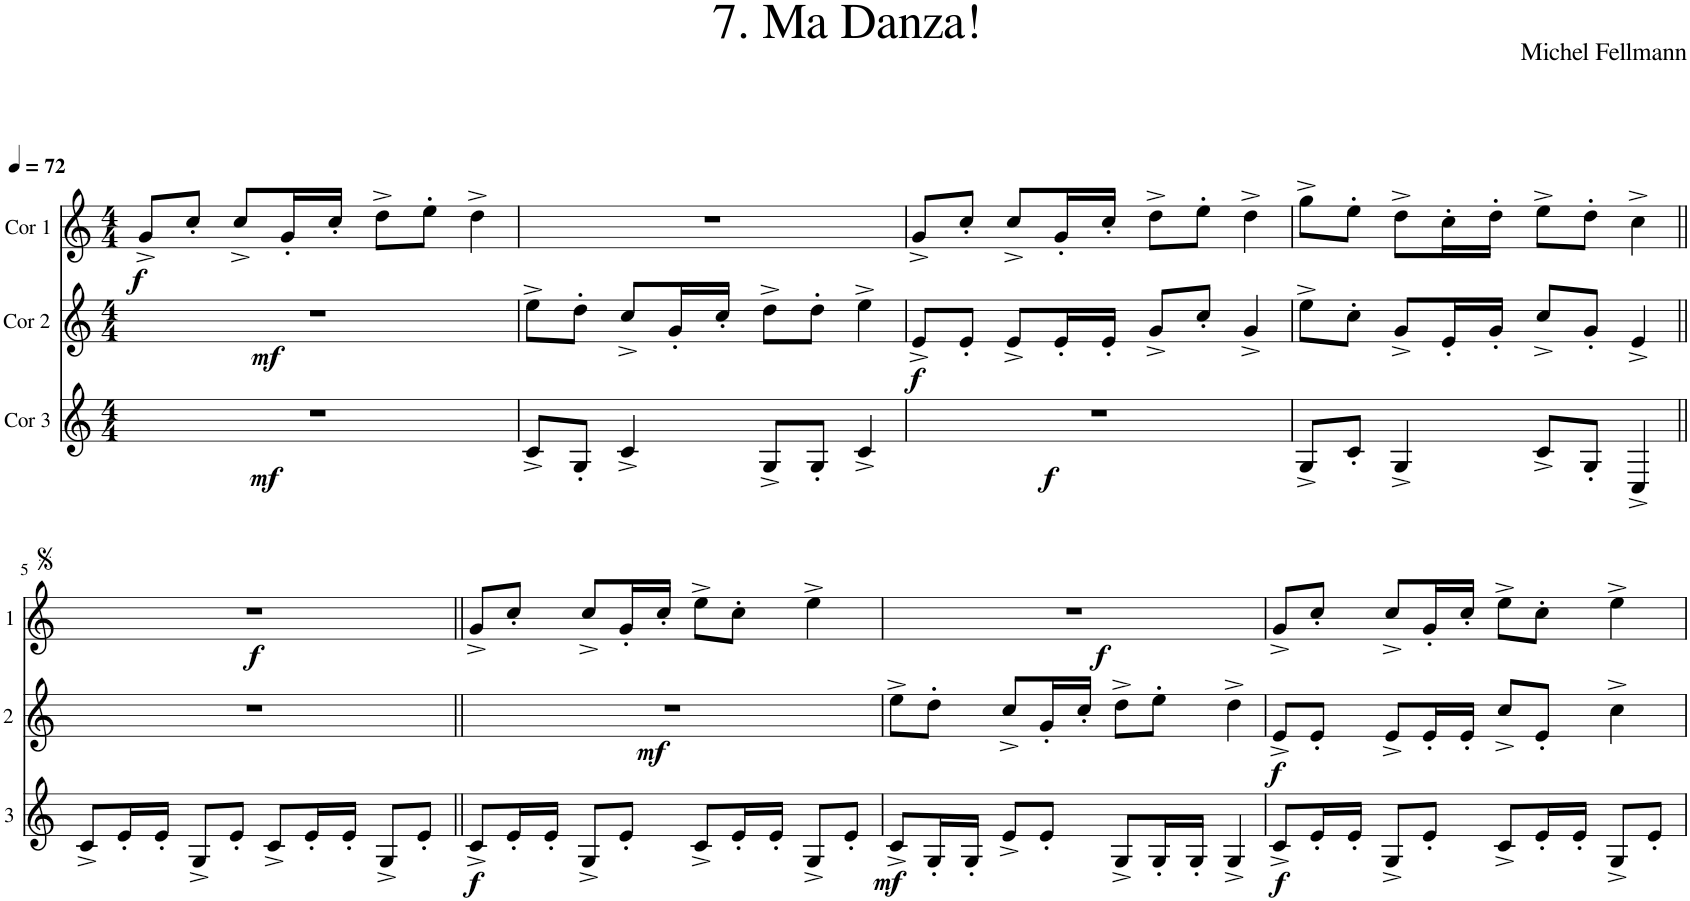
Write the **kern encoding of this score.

**kern	**dynam	**kern	**dynam	**kern	**dynam
*part3	*part3	*part2	*part2	*part1	*part1
*staff3	*staff3	*staff2	*staff2	*staff1	*staff1
*I"Cor 3	*	*I"Cor 2	*	*I"Cor 1	*
*clefG2	*	*clefG2	*	*clefG2	*
*Trd4c7	*	*Trd4c7	*	*Trd4c7	*
*k[]	*	*k[]	*	*k[]	*
*M4/4	*	*M4/4	*	*M4/4	*
*MM72	*	*MM72	*	*MM72	*
=1	=1	=1	=1	=1	=1
!	!LO:DY:b	!	!LO:DY:b	!	!LO:DY:b
1r	mf	1r	mf	8g^/L	f
.	.	.	.	8cc'/J	.
.	.	.	.	8cc^/L	.
.	.	.	.	16g'/L	.
.	.	.	.	16cc'/JJ	.
.	.	.	.	8dd^\L	.
.	.	.	.	8ee'\J	.
.	.	.	.	4dd^\	.
=2	=2	=2	=2	=2	=2
8c^/L	.	8ee^\L	.	1r	.
8G'/J	.	8dd'\J	.	.	.
4c^/	.	8cc^/L	.	.	.
.	.	16g'/L	.	.	.
.	.	16cc'/JJ	.	.	.
8G^/L	.	8dd^\L	.	.	.
8G'/J	.	8dd'\J	.	.	.
4c^/	.	4ee^\	.	.	.
=3	=3	=3	=3	=3	=3
!	!LO:DY:b	!	!LO:DY:b	!	!
1r	f	8e^/L	f	8g^/L	.
.	.	8e'/J	.	8cc'/J	.
.	.	8e^/L	.	8cc^/L	.
.	.	16e'/L	.	16g'/L	.
.	.	16e'/JJ	.	16cc'/JJ	.
.	.	8g^/L	.	8dd^\L	.
.	.	8cc'/J	.	8ee'\J	.
.	.	4g^/	.	4dd^\	.
=4	=4	=4	=4	=4	=4
8G^/L	.	8ee^\L	.	8gg^\L	.
8c'/J	.	8cc'\J	.	8ee'\J	.
4G^/	.	8g^/L	.	8dd^\L	.
.	.	16e'/L	.	16cc'\L	.
.	.	16g'/JJ	.	16dd'\JJ	.
8c^/L	.	8cc^/L	.	8ee^\L	.
8G'/J	.	8g'/J	.	8dd'\J	.
4C^/	.	4e^/	.	4cc^\	.
!!LO:LB:g=z
=5||	=5||	=5||	=5||	=5||	=5||
!	!	!	!	!	!LO:DY:b
8c^/L	.	1r	.	1r	f
16e'/L	.	.	.	.	.
16e'/JJ	.	.	.	.	.
8G^/L	.	.	.	.	.
8e'/J	.	.	.	.	.
8c^/L	.	.	.	.	.
16e'/L	.	.	.	.	.
16e'/JJ	.	.	.	.	.
8G^/L	.	.	.	.	.
8e'/J	.	.	.	.	.
=6||	=6||	=6||	=6||	=6||	=6||
!	!LO:DY:b	!	!LO:DY:b	!	!
8c^/L	f	1r	mf	8g^/L	.
16e'/L	.	.	.	8cc'/J	.
16e'/JJ	.	.	.	.	.
8G^/L	.	.	.	8cc^/L	.
8e'/J	.	.	.	16g'/L	.
.	.	.	.	16cc'/JJ	.
8c^/L	.	.	.	8ee^\L	.
16e'/L	.	.	.	8cc'\J	.
16e'/JJ	.	.	.	.	.
8G^/L	.	.	.	4ee^\	.
8e'/J	.	.	.	.	.
=7	=7	=7	=7	=7	=7
!	!LO:DY:b	!	!	!	!LO:DY:b
8c^/L	mf	8ee^\L	.	1r	f
16G'/L	.	8dd'\J	.	.	.
16G'/JJ	.	.	.	.	.
8e^/L	.	8cc^/L	.	.	.
8e'/J	.	16g'/L	.	.	.
.	.	16cc'/JJ	.	.	.
8G^/L	.	8dd^\L	.	.	.
16G'/L	.	8ee'\J	.	.	.
16G'/JJ	.	.	.	.	.
4G^/	.	4dd^\	.	.	.
=8	=8	=8	=8	=8	=8
!	!LO:DY:b	!	!LO:DY:b	!	!
8c^/L	f	8e^/L	f	8g^/L	.
16e'/L	.	8e'/J	.	8cc'/J	.
16e'/JJ	.	.	.	.	.
8G^/L	.	8e^/L	.	8cc^/L	.
8e'/J	.	16e'/L	.	16g'/L	.
.	.	16e'/JJ	.	16cc'/JJ	.
8c^/L	.	8cc^/L	.	8ee^\L	.
16e'/L	.	8e'/J	.	8cc'\J	.
16e'/JJ	.	.	.	.	.
8G^/L	.	4cc^\	.	4ee^\	.
8e'/J	.	.	.	.	.
=	=	=	=	=	=
*-	*-	*-	*-	*-	*-
